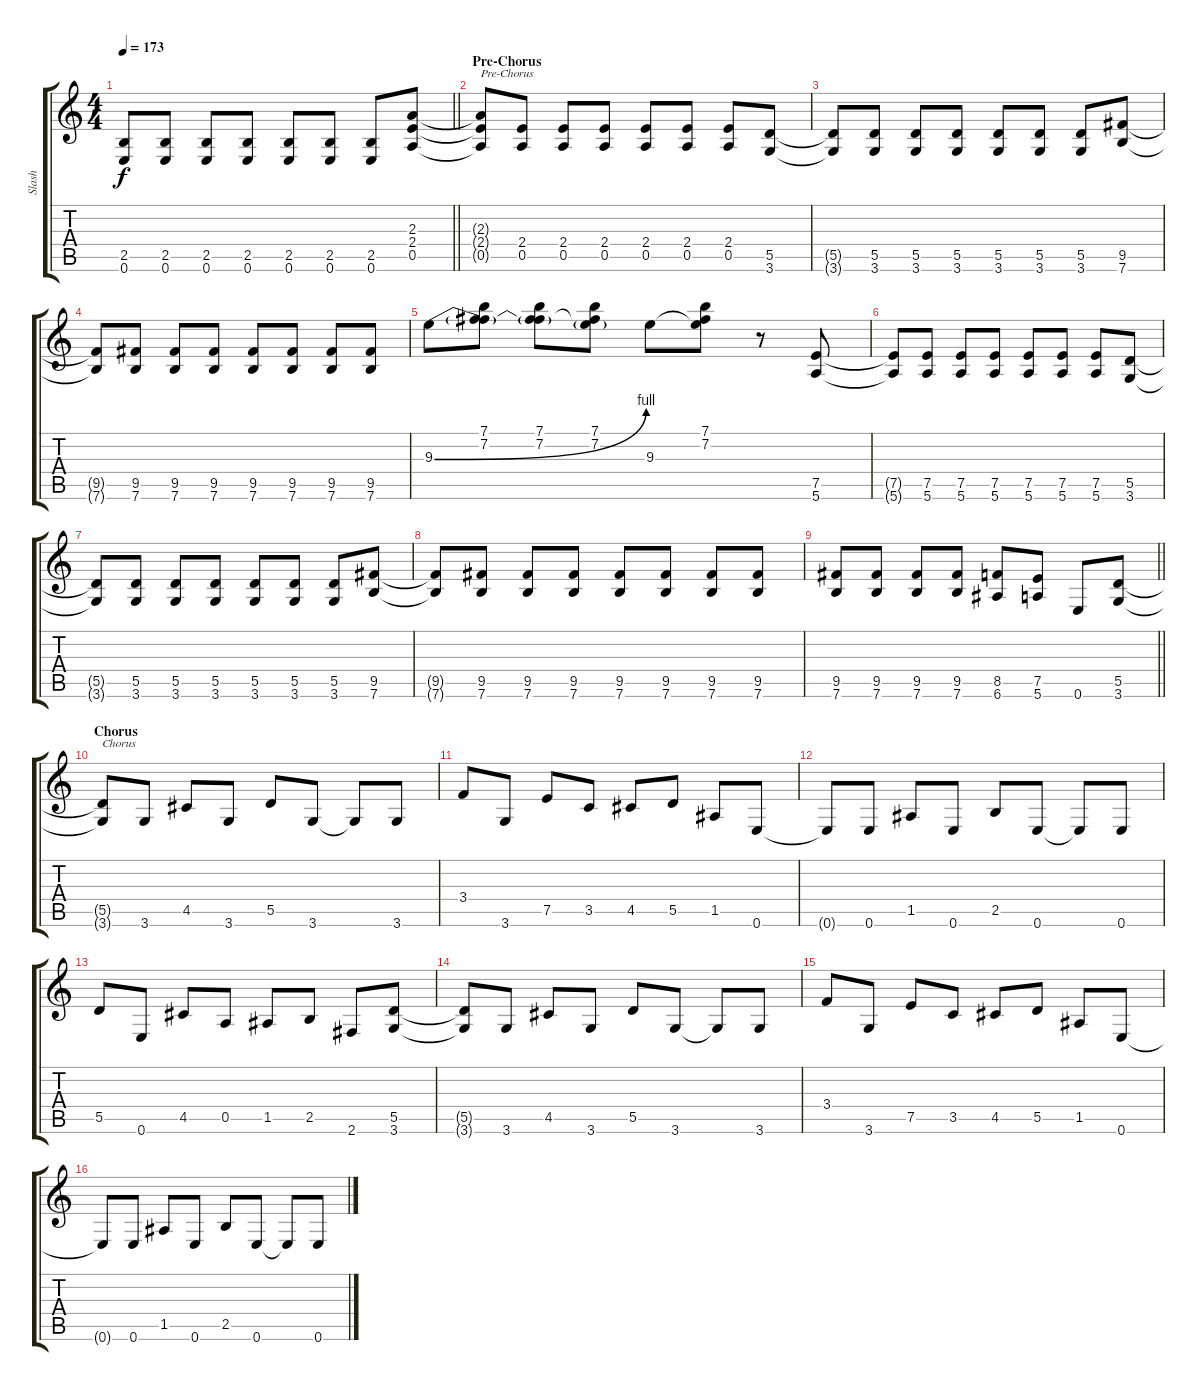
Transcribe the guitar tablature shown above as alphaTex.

\track ("Slash" "Slash") {instrument distortionguitar}
\staff {score tabs}
\tuning (E4 B3 G3 D3 A2 E2) {hide}
\ts (4 4)
\tempo 173
\clef g2
\barLineRight lightlight
\ks c
(2.5 0.6).8{dy f} (2.5 0.6).8 (2.5 0.6).8 (2.5 0.6).8 (2.5 0.6).8 (2.5 0.6).8 (2.5 0.6).8 (2.3 2.4 0.5).8 |
\section ("" "Pre-Chorus")
(2.3{t} 2.4{t} 0.5{t}).8{txt "Pre-Chorus"} (2.4 0.5).8 (2.4 0.5).8 (2.4 0.5).8 (2.4 0.5).8 (2.4 0.5).8 (2.4 0.5).8 (5.5 3.6).8 |
(5.5{t} 3.6{t}).8 (5.5 3.6).8 (5.5 3.6).8 (5.5 3.6).8 (5.5 3.6).8 (5.5 3.6).8 (5.5 3.6).8 (9.5 7.6).8 |
(9.5{t} 7.6{t}).8 (9.5 7.6).8 (9.5 7.6).8 (9.5 7.6).8 (9.5 7.6).8 (9.5 7.6).8 (9.5 7.6).8 (9.5 7.6).8 |
9.3{be (bend 0 0 60 4)}.8 (7.1 7.2 9.3{t}).8 (7.1 7.2 9.3{t}).8 (7.1 7.2 9.3{t}).8 9.3.8 (7.1 7.2 9.3{t}).8 r.8 (7.5 5.6).8 |
(7.5{t} 5.6{t}).8 (7.5 5.6).8 (7.5 5.6).8 (7.5 5.6).8 (7.5 5.6).8 (7.5 5.6).8 (7.5 5.6).8 (5.5 3.6).8 |
(5.5{t} 3.6{t}).8 (5.5 3.6).8 (5.5 3.6).8 (5.5 3.6).8 (5.5 3.6).8 (5.5 3.6).8 (5.5 3.6).8 (9.5 7.6).8 |
(9.5{t} 7.6{t}).8 (9.5 7.6).8 (9.5 7.6).8 (9.5 7.6).8 (9.5 7.6).8 (9.5 7.6).8 (9.5 7.6).8 (9.5 7.6).8 |
\barLineRight lightlight
(9.5 7.6).8 (9.5 7.6).8 (9.5 7.6).8 (9.5 7.6).8 (8.5 6.6).8 (7.5 5.6).8 0.6.8 (5.5 3.6).8 |
\section ("" "Chorus")
(5.5{t} 3.6{t}).8{txt "Chorus"} 3.6.8 4.5.8 3.6.8 5.5.8 3.6.8 3.6{t}.8 3.6.8 |
3.4.8 3.6.8 7.5.8 3.5.8 4.5.8 5.5.8 1.5.8 0.6.8 |
0.6{t}.8 0.6.8 1.5.8 0.6.8 2.5.8 0.6.8 0.6{t}.8 0.6.8 |
5.5.8 0.6.8 4.5.8 0.5.8 1.5.8 2.5.8 2.6.8 (5.5 3.6).8 |
(5.5{t} 3.6{t}).8 3.6.8 4.5.8 3.6.8 5.5.8 3.6.8 3.6{t}.8 3.6.8 |
3.4.8 3.6.8 7.5.8 3.5.8 4.5.8 5.5.8 1.5.8 0.6.8 |
0.6{t}.8 0.6.8 1.5.8 0.6.8 2.5.8 0.6.8 0.6{t}.8 0.6.8
